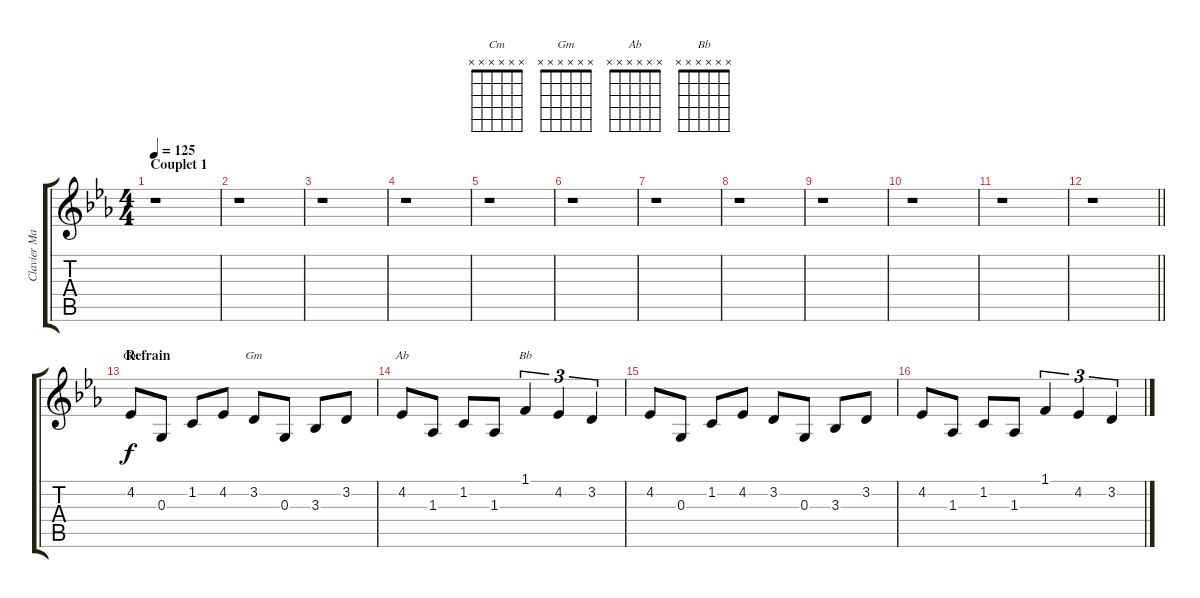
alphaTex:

\track ("Clavier Main droite" "Clavier Ma") {instrument acousticgrandpiano}
\staff {score tabs}
\tuning (E4 B3 G3 D3 A2 E2) {hide}
\chord ("Cm" x x x x x x)
\chord ("Gm" x x x x x x)
\chord ("Ab" x x x x x x)
\chord ("Bb" x x x x x x)
\ts (4 4)
\section ("" "Couplet 1")
\tempo 125
\clef g2
\ks eb
r.1{dy f instrument acousticgrandpiano} |
r.1 |
r.1 |
r.1 |
r.1 |
r.1 |
r.1 |
r.1 |
r.1 |
r.1 |
r.1 |
\barLineRight lightlight
r.1 |
\section ("" "Refrain")
4.2.8{ch "Cm"} 0.3.8 1.2.8 4.2.8 3.2.8{ch "Gm"} 0.3.8 3.3.8 3.2.8 |
4.2.8{ch "Ab"} 1.3.8 1.2.8 1.3.8 1.1.4{tu (3 2) ch "Bb"} 4.2.4{tu (3 2)} 3.2.4{tu (3 2)} |
4.2.8 0.3.8 1.2.8 4.2.8 3.2.8 0.3.8 3.3.8 3.2.8 |
4.2.8 1.3.8 1.2.8 1.3.8 1.1.4{tu (3 2)} 4.2.4{tu (3 2)} 3.2.4{tu (3 2)}
